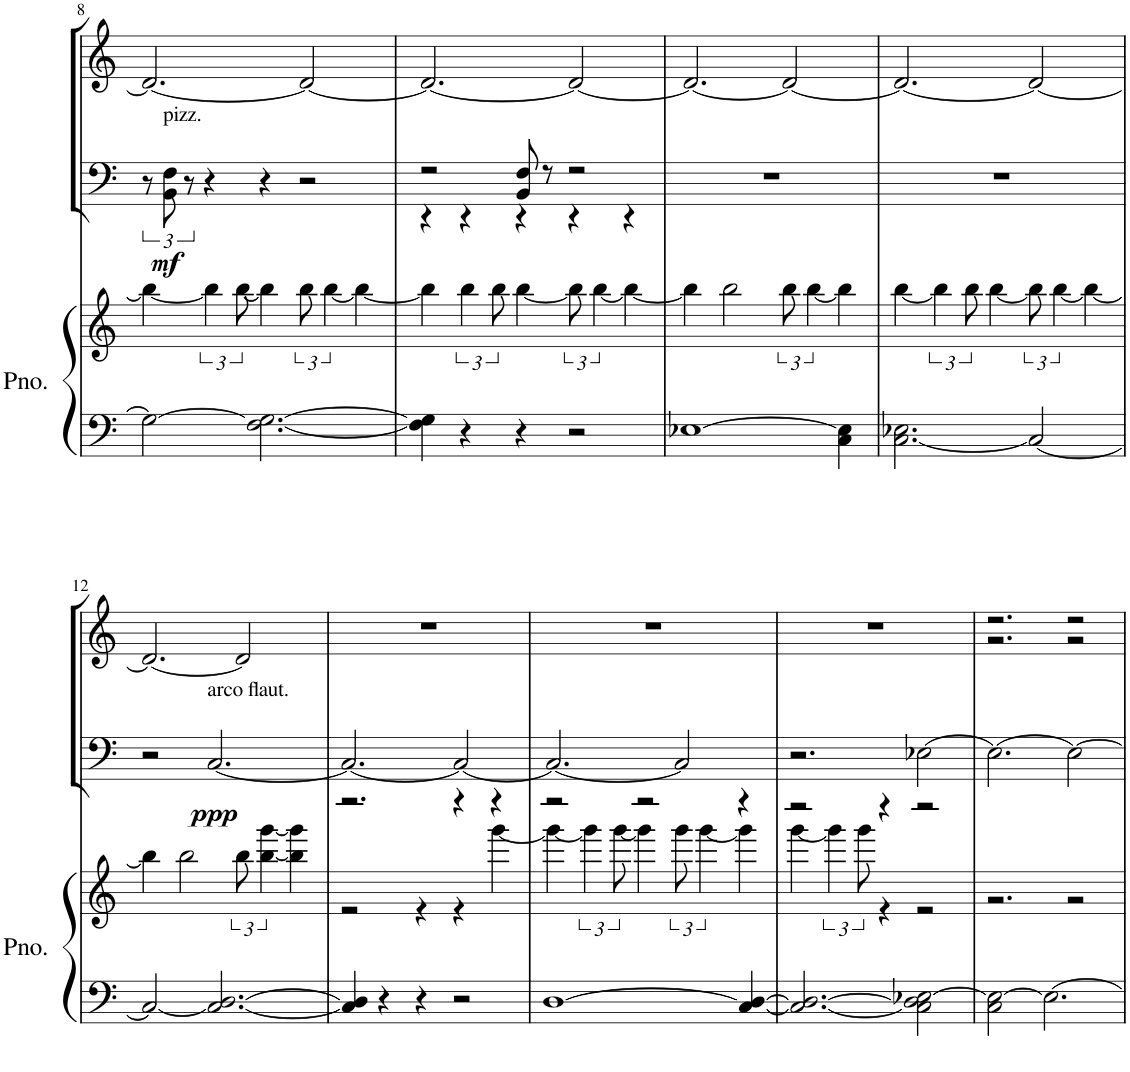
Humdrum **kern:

**kern	**kern	**kern	**dynam	**kern
*part3	*part3	*part2	*part2	*part1
*staff4	*staff3	*staff2	*staff2	*staff1
*I"Piano	*	*I"Violoncello	*	*I"Violin I
*I'Pno.	*	*I'Vc	*	*I'Vln
!!LO:PB:g=z
*clefF4	*clefG2	*clefF4	*	*clefG2
*k[]	*k[]	*k[]	*	*k[]
*M5/4	*M5/4	*M5/4	*	*M5/4
=8	=8	=8	=8	=8
*	*^	*	*	*
2G\_	1ryy	4bb\_	12r	.	2.d/_
!	!	!	!LO:TX:a:t=pizz.	!	!
!	!	!	!	!LO:DY:b	!
.	.	.	12BB\ 12F\	mf	.
.	.	.	12r	.	.
.	.	4bb\]	4r	.	.
[2.F\ 2.G\_	.	4bb\]	4r	.	.
.	.	12bb\	2r	.	2d/_
.	.	[6bb\	.	.	.
.	4ryy	4bb\_	.	.	.
=9	=9	=9	=9	=9	=9
*	*	*	*^	*	*
4F\] 4G\]	1ryy	4bb\]	2r	4r	.	2.d/_
4r	.	6bb\	.	4r	.	.
.	.	12bb\	.	.	.	.
4r	.	[4bb\	8BB/ 8F/	4r	.	.
.	.	.	8r	.	.	.
2r	.	4bb\]	2r	4r	.	2d/_
.	4ryy	4bb\_	.	4r	.	.
*	*	*	*v	*v	*	*
=10	=10	=10	=10	=10	=10
[1E-X	1ryy	4bb\]	4%5r	.	2.d/_
.	.	2bb\	.	.	.
.	.	12bb\	.	.	2d/_
.	.	[6bb\	.	.	.
4C\ 4E-\]	4ryy	4bb\]	.	.	.
=11	=11	=11	=11	=11	=11
[2.C\ 2.E-X\	1ryy	[4bb\	4%5r	.	2.d/_
.	.	6bb\]	.	.	.
.	.	12bb\	.	.	.
.	.	[4bb\	.	.	.
2C/_	.	4bb\]	.	.	2d/_
.	4ryy	4bb\_	.	.	.
!!LO:LB:g=z
=12	=12	=12	=12	=12	=12
2C/_	1ryy	4bb\]	2r	.	2.d/_
.	.	2bb\	.	.	.
!	!	!	!LO:TX:a:t=arco flaut.	!	!
!	!	!	!	!LO:DY:b	!
2.C/_ [2.D/	.	.	[2.C/	ppp	.
.	.	12bb\	.	.	2d/]
.	.	[6bb\ [6ggg\	.	.	.
.	4ryy	4bb\] 4ggg\]	.	.	.
=13	=13	=13	=13	=13	=13
4C/] 4D/]	2.r	2r	2.C/_	.	4%5r
4r	.	.	.	.	.
4r	.	4r	.	.	.
2r	4r	4r	2C/_	.	.
.	4r	[4ggg\	.	.	.
=14	=14	=14	=14	=14	=14
[1D	2r	4ggg\_	2.C/_	.	4%5r
.	.	6ggg\]	.	.	.
.	.	[12ggg\	.	.	.
.	2r	4ggg\]	.	.	.
.	.	12ggg\	2C/]	.	.
.	.	[6ggg\	.	.	.
[4C/ 4D/_	4r	4ggg\]	.	.	.
=15	=15	=15	=15	=15	=15
2.C/_ 2.D/_	2r	[4ggg\	2.r	.	4%5r
.	.	6ggg\]	.	.	.
.	.	12ggg\	.	.	.
.	4r	4r	.	.	.
2C\] 2D\] [2E-X\	2r	2r	[2E-X\	.	.
=16	=16	=16	=16	=16	=16
*	*	*	*	*	*^
2C\ 2E-\_	1ryy	2.r	2.E-\_	.	2.r	2.r
2.E-\_	.	.	.	.	.	.
.	.	2r	2E-\_	.	2r	2r
.	4ryy	.	.	.	.	.
*	*v	*v	*	*	*v	*v
=	=	=	=	=
*-	*-	*-	*-	*-
